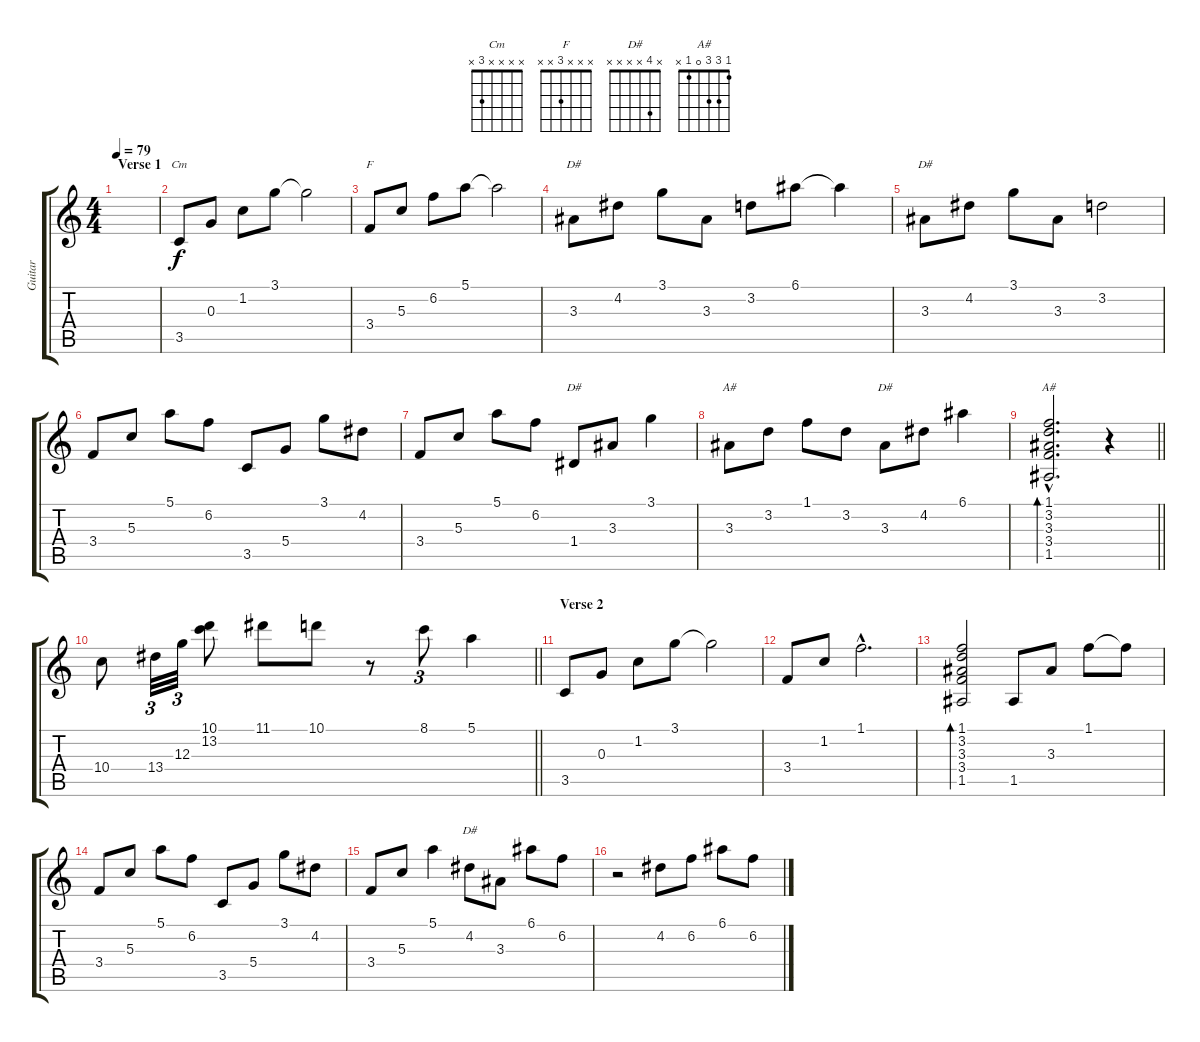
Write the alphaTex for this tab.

\track ("Guitar" "Guitar") {instrument acousticguitarnylon}
\staff {score tabs}
\tuning (E4 B3 G3 D3 A2 E2) {hide}
\chord ("Cm" x x x x 3 x)
\chord ("F" x x x 3 x x)
\chord ("D#" 3 4 3 1 x x) {barre 3}
\chord ("D#" 1 3 3 0 1 x)
\chord ("D#" x x x 1 x x)
\chord ("A#" x x 3 x x x)
\chord ("D#" x x 3 x x x)
\chord ("A#" 1 3 3 0 1 x)
\chord ("D#" x 4 x x x x)
\ts (4 4)
\section ("" "Verse 1")
\tempo 79
\clef g2
\ks c
|
3.5.8{ch "Cm"} 0.3.8 1.2.8 3.1.8 3.1{t}.2 |
3.4.8{ch "F"} 5.3.8 6.2.8 5.1.8 5.1{t}.2 |
3.3.8{ch "D#"} 4.2.8 3.1.8 3.3.8 3.2.8 6.1.8 6.1{t}.4 |
3.3.8{ch "D#"} 4.2.8 3.1.8 3.3.8 3.2.2 |
3.4.8 5.3.8 5.1.8 6.2.8 3.5.8 5.4.8 3.1.8 4.2.8 |
3.4.8 5.3.8 5.1.8 6.2.8 1.4.8{ch "D#"} 3.3.8 3.1.4 |
3.3.8{ch "A#"} 3.2.8 1.1.8 3.2.8 3.3.8{ch "D#"} 4.2.8 6.1.4 |
\barLineRight lightlight
(1.1{hac} 3.2{hac} 3.3{hac} 3.4{hac} 1.5{hac}).2{d bd 240 ch "A#"} r.4 |
\barLineRight lightlight
10.4.8 13.4.32{tu (3 2)} 12.3.32{tu (3 2)} (10.1 13.2).8 11.1.8 10.1.8 r.8 8.1.8{tu (3 2)} 5.1.4 |
\section ("" "Verse 2")
3.5.8 0.3.8 1.2.8 3.1.8 3.1{t}.2 |
3.4.8 1.2.8 1.1{hac}.2{d} |
(1.1 3.2 3.3 3.4 1.5).2{bd 240} 1.5.8 3.3.8 1.1.8 1.1{t}.8 |
3.4.8 5.3.8 5.1.8 6.2.8 3.5.8 5.4.8 3.1.8 4.2.8 |
3.4.8 5.3.8 5.1.4 4.2.8{ch "D#"} 3.3.8 6.1.8 6.2.8 |
r.2 4.2.8 6.2.8 6.1.8 6.2.8
